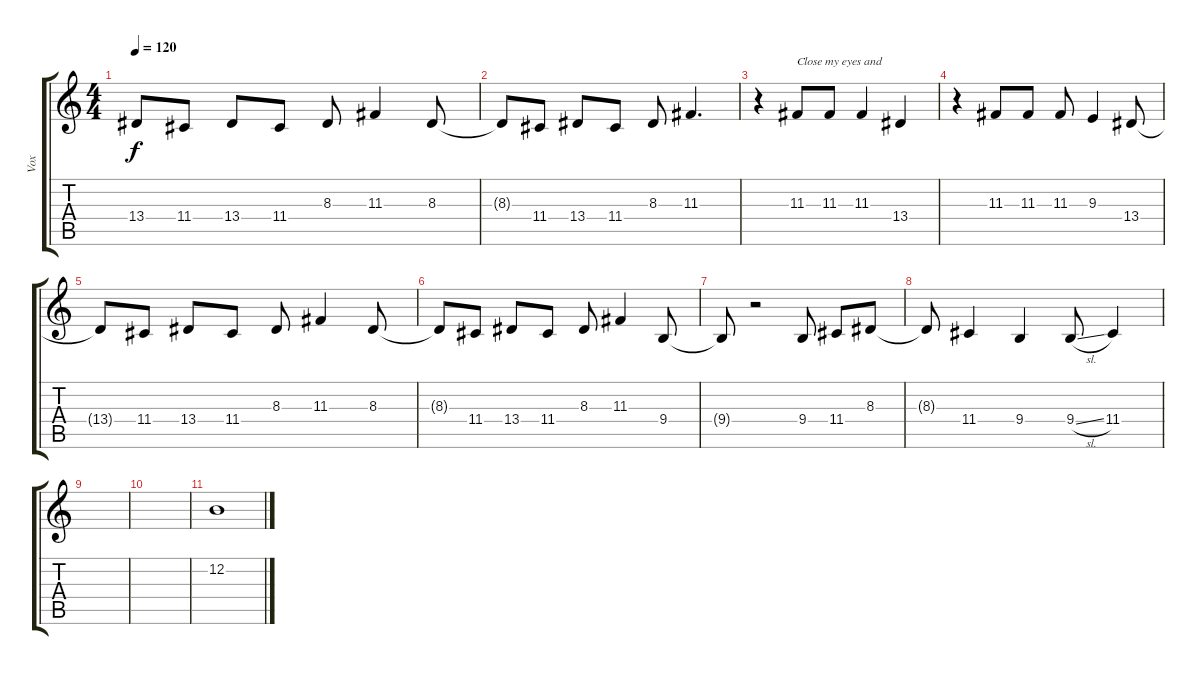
\track ("Vox" "Vox") {instrument lead2sawtooth}
\staff {score tabs}
\tuning (E4 B3 G3 D3 A2 E2) {hide}
\ts (4 4)
\tempo 120
\clef g2
\ks c
13.4{t}.8{dy f} 11.4.8 13.4.8 11.4.8 8.3.8 11.3.4 8.3.8 |
8.3{t}.8 11.4.8 13.4.8 11.4.8 8.3.8 11.3.4{d} |
r.4 11.3.8{txt "Close my eyes and"} 11.3.8 11.3.4 13.4.4 |
r.4 11.3.8 11.3.8 11.3.8 9.3.4 13.4.8 |
13.4{t}.8 11.4.8 13.4.8 11.4.8 8.3.8 11.3.4 8.3.8 |
8.3{t}.8 11.4.8 13.4.8 11.4.8 8.3.8 11.3.4 9.4.8 |
9.4{t}.8 r.2 9.4.8 11.4.8 8.3.8 |
8.3{t}.8 11.4.4 9.4.4 9.4{sl}.8 11.4.4 |
|
|
12.2.1
